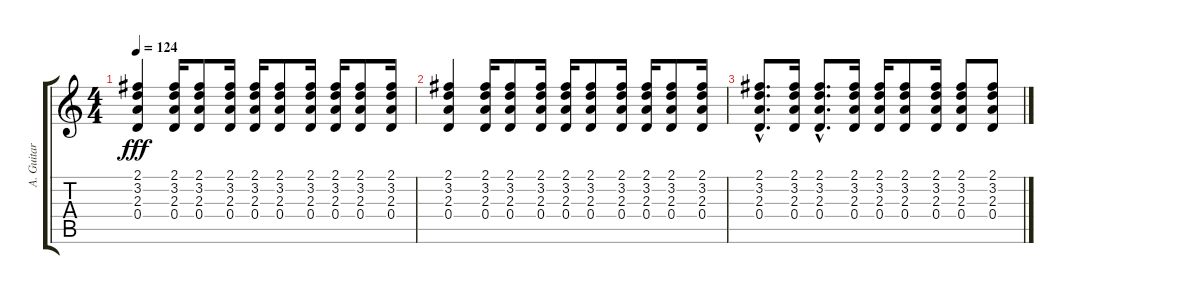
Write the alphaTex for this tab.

\track ("A. Guitar" "A. Guitar") {instrument acousticguitarnylon}
\staff {score tabs}
\tuning (E4 B3 G3 D3 A2 E2) {hide}
\ts (4 4)
\tempo 124
\clef g2
\ks c
(2.1 3.2 2.3 0.4).4{dy fff} (2.1 3.2 2.3 0.4).16 (2.1 3.2 2.3 0.4).8 (2.1 3.2 2.3 0.4).16 (2.1 3.2 2.3 0.4).16 (2.1 3.2 2.3 0.4).8 (2.1 3.2 2.3 0.4).16 (2.1 3.2 2.3 0.4).16 (2.1 3.2 2.3 0.4).8 (2.1 3.2 2.3 0.4).16 |
(2.1 3.2 2.3 0.4).4{volume 0} (2.1 3.2 2.3 0.4).16 (2.1 3.2 2.3 0.4).8 (2.1 3.2 2.3 0.4).16 (2.1 3.2 2.3 0.4).16 (2.1 3.2 2.3 0.4).8 (2.1 3.2 2.3 0.4).16 (2.1 3.2 2.3 0.4).16 (2.1 3.2 2.3 0.4).8 (2.1 3.2 2.3 0.4).16 |
(2.1{hac} 3.2{hac} 2.3{hac} 0.4{hac}).8{d} (2.1 3.2 2.3 0.4).16 (2.1{hac} 3.2{hac} 2.3{hac} 0.4{hac}).8{d} (2.1 3.2 2.3 0.4).16 (2.1 3.2 2.3 0.4).16 (2.1 3.2 2.3 0.4).8 (2.1 3.2 2.3 0.4).16 (2.1 3.2 2.3 0.4).8 (2.1 3.2 2.3 0.4).8
